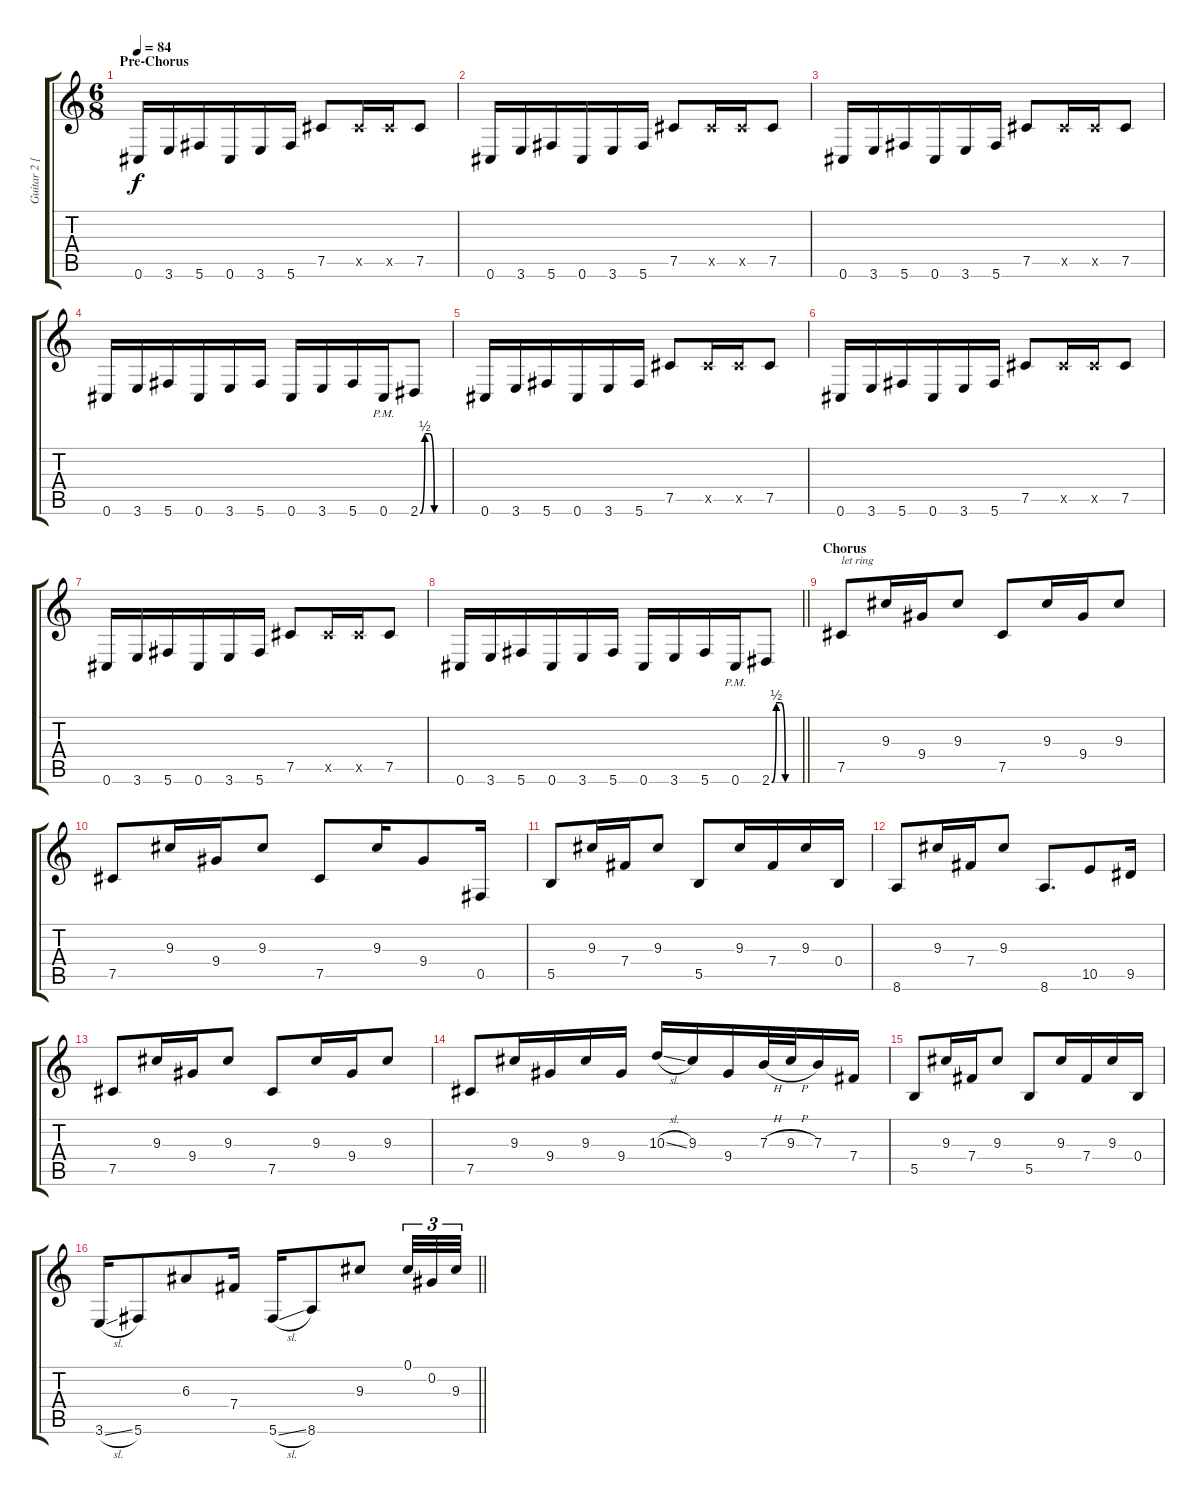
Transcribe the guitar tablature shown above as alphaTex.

\track ("Guitar 2 [Billy Howerdel]" "Guitar 2 [") {instrument electricguitarclean}
\staff {score tabs}
\tuning (Db4 Ab3 E3 B2 Gb2 Db2) {hide}
\ts (6 8)
\section ("" "Pre-Chorus")
\tempo 84
\clef g2
\ks c
0.6.16{dy f instrument overdrivenguitar} 3.6.16 5.6.16 0.6.16 3.6.16 5.6.16 7.5.8 7.5{x}.16 7.5{x}.16 7.5.8 |
0.6.16 3.6.16 5.6.16 0.6.16 3.6.16 5.6.16 7.5.8 7.5{x}.16 7.5{x}.16 7.5.8 |
0.6.16 3.6.16 5.6.16 0.6.16 3.6.16 5.6.16 7.5.8 7.5{x}.16 7.5{x}.16 7.5.8 |
0.6.16 3.6.16 5.6.16 0.6.16 3.6.16 5.6.16 0.6.16 3.6.16 5.6.16 0.6{pm}.16 2.6{be (custom 0 0 10 2 20 2 30 0 60 0)}.8 |
0.6.16 3.6.16 5.6.16 0.6.16 3.6.16 5.6.16 7.5.8 7.5{x}.16 7.5{x}.16 7.5.8 |
0.6.16 3.6.16 5.6.16 0.6.16 3.6.16 5.6.16 7.5.8 7.5{x}.16 7.5{x}.16 7.5.8 |
0.6.16 3.6.16 5.6.16 0.6.16 3.6.16 5.6.16 7.5.8 7.5{x}.16 7.5{x}.16 7.5.8 |
\barLineRight lightlight
0.6.16 3.6.16 5.6.16 0.6.16 3.6.16 5.6.16 0.6.16 3.6.16 5.6.16 0.6{pm}.16 2.6{be (custom 0 0 10 2 20 2 30 0 60 0)}.8 |
\section ("" "Chorus")
7.5.8{txt "let ring" balance 8} 9.3.16 9.4.16 9.3.8 7.5.8 9.3.16 9.4.16 9.3.8 |
7.5.8 9.3.16 9.4.16 9.3.8 7.5.8 9.3.16 9.4.8 0.5.16 |
5.5.8 9.3.16 7.4.16 9.3.8 5.5.8 9.3.16 7.4.16 9.3.16 0.4.16 |
8.6.8 9.3.16 7.4.16 9.3.8 8.6.8{d} 10.5.8 9.5.16 |
7.5.8 9.3.16 9.4.16 9.3.8 7.5.8 9.3.16 9.4.16 9.3.8 |
7.5.8 9.3.16 9.4.16 9.3.16 9.4.16 10.3{sl}.16 9.3.16 9.4.16 7.3{h}.32 9.3{h}.32 7.3.16 7.4.16 |
5.5.8 9.3.16 7.4.16 9.3.8 5.5.8 9.3.16 7.4.16 9.3.16 0.4.16 |
\barLineRight lightlight
3.6{sl}.16 5.6.8 6.3.8 7.4.16 5.6{sl}.16 8.6.8 9.3.8 0.1.32{tu (3 2)} 0.2.32{tu (3 2)} 9.3.32{tu (3 2)}
